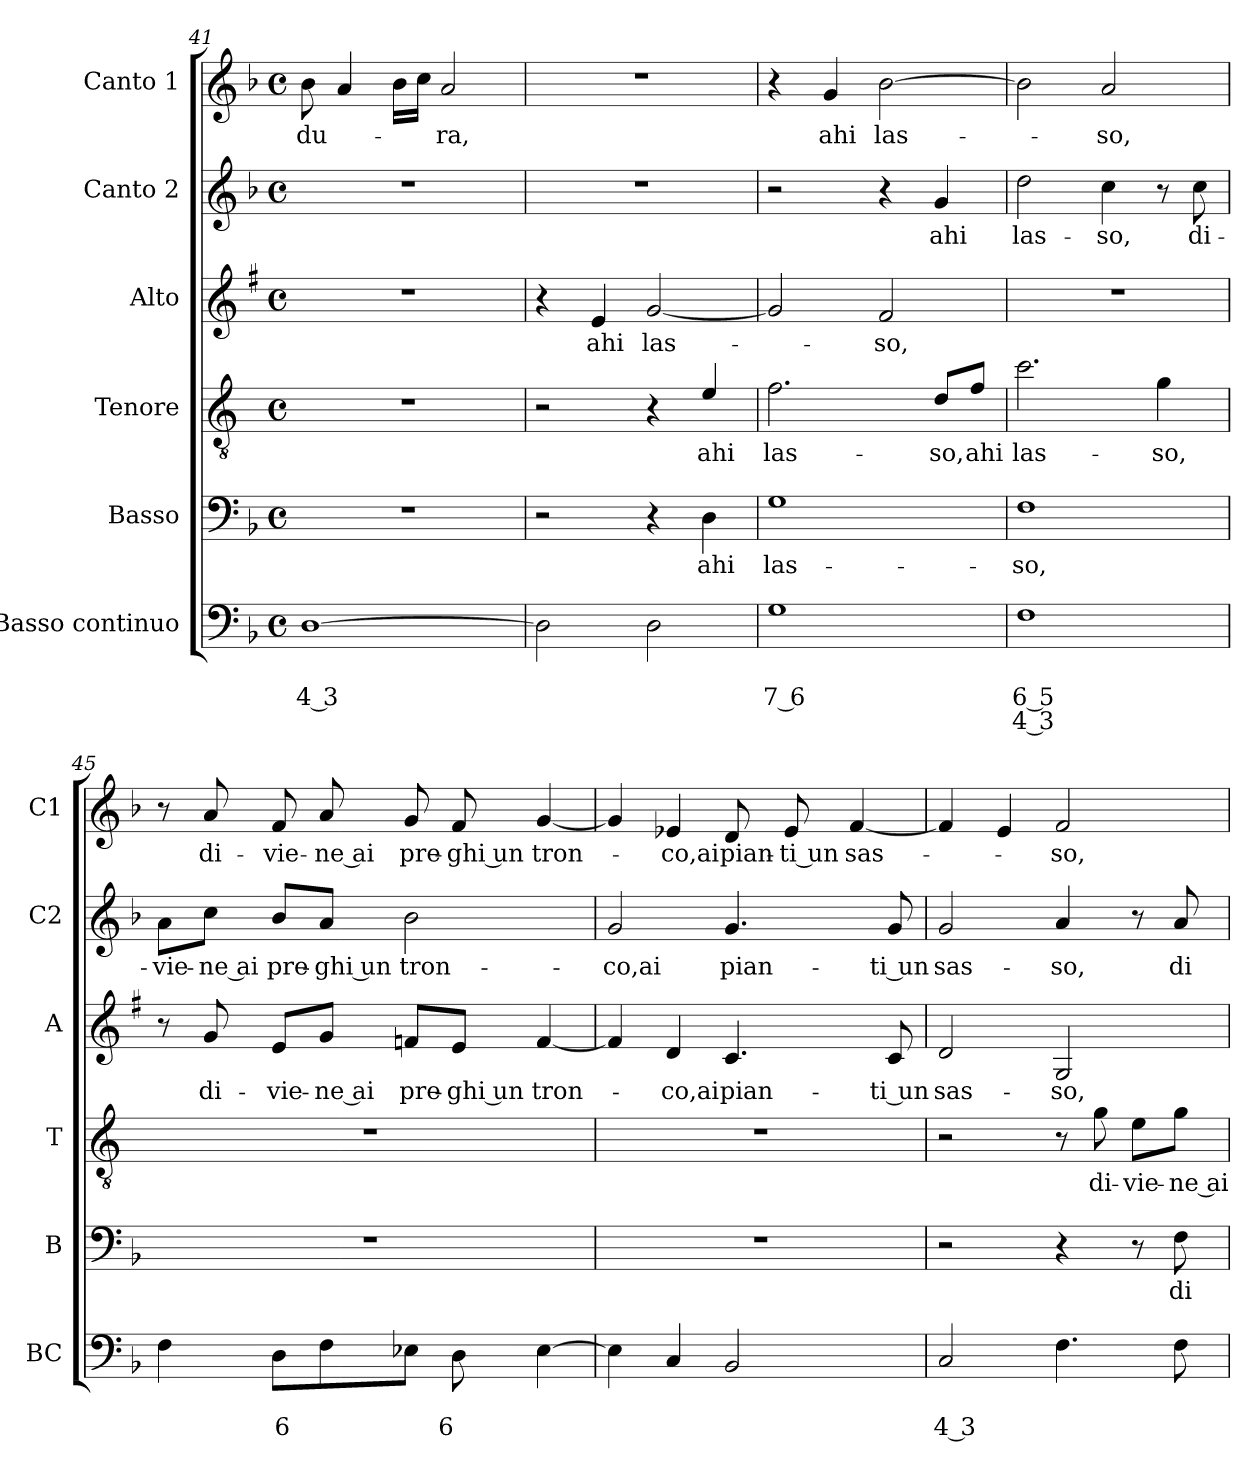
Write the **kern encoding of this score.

**kern	**text	**text	**text	**kern	**text	**kern	**text	**kern	**text	**kern	**text	**kern	**text
*part6	*part6	*part6	*part6	*part5	*part5	*part4	*part4	*part3	*part3	*part2	*part2	*part1	*part1
*staff6	*staff6	*staff6	*staff6	*staff5	*staff5	*staff4	*staff4	*staff3	*staff3	*staff2	*staff2	*staff1	*staff1
*I"Basso continuo	*	*	*	*I"Basso	*	*I"Tenore	*	*I"Alto	*	*I"Canto 2	*	*I"Canto 1	*
*I'BC	*	*	*	*I'B	*	*I'T	*	*I'A	*	*I'C2	*	*I'C1	*
*clefF4	*	*	*	*clefF4	*	*clefGv2	*	*clefG2	*	*clefG2	*	*clefG2	*
*	*	*	*	*	*	*ITrd4c7	*	*ITrd1c2	*	*	*	*	*
*k[b-]	*	*	*	*k[b-]	*	*k[b-]	*	*k[b-]	*	*k[b-]	*	*k[b-]	*
*F:	*	*	*	*F:	*	*F:	*	*F:	*	*F:	*	*F:	*
*M4/4	*	*	*	*M4/4	*	*M4/4	*	*M4/4	*	*M4/4	*	*M4/4	*
*met(c)	*	*	*	*met(c)	*	*met(c)	*	*met(c)	*	*met(c)	*	*met(c)	*
=41	=41	=41	=41	=41	=41	=41	=41	=41	=41	=41	=41	=41	=41
!	!	!LO:LY:b	!	!	!	!	!	!	!	!	!	!	!LO:LY:b
[1D	.	4 3	.	1r	.	1r	.	1r	.	1r	.	8b-\	du-
.	.	.	.	.	.	.	.	.	.	.	.	4a/	.
.	.	.	.	.	.	.	.	.	.	.	.	16b-\LL	.
.	.	.	.	.	.	.	.	.	.	.	.	16cc\JJ	.
!	!	!	!	!	!	!	!	!	!	!	!	!	!LO:LY:b
.	.	.	.	.	.	.	.	.	.	.	.	2a/	-ra,
!!LO:LB:g=z
=42	=42	=42	=42	=42	=42	=42	=42	=42	=42	=42	=42	=42	=42
2D\]	.	.	.	2r	.	2r	.	4r	.	1r	.	1r	.
!	!	!	!	!	!	!	!	!	!LO:LY:b	!	!	!	!
.	.	.	.	.	.	.	.	4d/	ahi	.	.	.	.
!	!	!	!	!	!	!	!	!	!LO:LY:b	!	!	!	!
2D\	.	.	.	4r	.	4r	.	[2f/	las-	.	.	.	.
!	!	!	!	!	!LO:LY:b	!	!LO:LY:b	!	!	!	!	!	!
.	.	.	.	4D\	ahi	4A/	ahi	.	.	.	.	.	.
=43	=43	=43	=43	=43	=43	=43	=43	=43	=43	=43	=43	=43	=43
!	!	!LO:LY:b	!	!	!LO:LY:b	!	!LO:LY:b	!	!	!	!	!	!
1G	.	7 6	.	1G	las-	2.B-\	las-	2f/]	.	2r	.	4r	.
!	!	!	!	!	!	!	!	!	!	!	!	!	!LO:LY:b
.	.	.	.	.	.	.	.	.	.	.	.	4g/	ahi
!	!	!	!	!	!	!	!	!	!LO:LY:b	!	!	!	!LO:LY:b
.	.	.	.	.	.	.	.	2e/	-so,	4r	.	[2b-\	las-
!	!	!	!	!	!	!	!LO:LY:b	!	!	!	!LO:LY:b	!	!
.	.	.	.	.	.	8G/L	-so,	.	.	4g/	ahi	.	.
!	!	!	!	!	!	!	!LO:LY:b	!	!	!	!	!	!
.	.	.	.	.	.	8B-/J	ahi	.	.	.	.	.	.
=44	=44	=44	=44	=44	=44	=44	=44	=44	=44	=44	=44	=44	=44
!	!	!LO:LY:b	!LO:LY:b	!	!LO:LY:b	!	!LO:LY:b	!	!	!	!LO:LY:b	!	!
1F	.	6 5	4 3	1F	-so,	2.f\	las-	1r	.	2dd\	las-	2b-\]	.
!	!	!	!	!	!	!	!	!	!	!	!LO:LY:b	!	!LO:LY:b
.	.	.	.	.	.	.	.	.	.	4cc\	-so,	2a/	-so,
!	!	!	!	!	!	!	!LO:LY:b	!	!	!	!	!	!
.	.	.	.	.	.	4c\	-so,	.	.	8r	.	.	.
!	!	!	!	!	!	!	!	!	!	!	!LO:LY:b	!	!
.	.	.	.	.	.	.	.	.	.	8cc\	di-	.	.
=45	=45	=45	=45	=45	=45	=45	=45	=45	=45	=45	=45	=45	=45
!	!	!	!	!	!	!	!	!	!	!	!LO:LY:b	!	!
4F\	.	.	.	1r	.	1r	.	8r	.	8a\L	-vie-	8r	.
!	!	!	!	!	!	!	!	!	!LO:LY:b	!	!LO:LY:b	!	!LO:LY:b
.	.	.	.	.	.	.	.	8f/	di-	8cc\J	-ne ai	8a/	di-
!	!	!LO:LY:b	!	!	!	!	!	!	!LO:LY:b	!	!LO:LY:b	!	!LO:LY:b
8D\L	.	6	.	.	.	.	.	8d/L	-vie-	8b-/L	pre-	8f/	-vie-
!	!	!	!	!	!	!	!	!	!LO:LY:b	!	!LO:LY:b	!	!LO:LY:b
8F\	.	.	.	.	.	.	.	8f/J	-ne ai	8a/J	-ghi un	8a/	-ne ai
!	!	!	!	!	!	!	!	!	!LO:LY:b	!	!LO:LY:b	!	!LO:LY:b
8E-X\J	.	.	.	.	.	.	.	8e-X/L	pre-	2b-\	tron-	8g/	pre-
!	!	!LO:LY:b	!	!	!	!	!	!	!LO:LY:b	!	!	!	!LO:LY:b
8D\	.	6	.	.	.	.	.	8d/J	-ghi un	.	.	8f/	-ghi un
!	!	!	!	!	!	!	!	!	!LO:LY:b	!	!	!	!LO:LY:b
[4E-\	.	.	.	.	.	.	.	[4e-/	tron-	.	.	[4g/	tron-
=46	=46	=46	=46	=46	=46	=46	=46	=46	=46	=46	=46	=46	=46
!	!	!	!	!	!	!	!	!	!	!	!LO:LY:b	!	!
4E-\]	.	.	.	1r	.	1r	.	4e-/]	.	2g/	-co,ai	4g/]	.
!	!	!	!	!	!	!	!	!	!LO:LY:b	!	!	!	!LO:LY:b
4C/	.	.	.	.	.	.	.	4c/	-co,ai	.	.	4e-X/	-co,ai
!	!	!	!	!	!	!	!	!	!LO:LY:b	!	!LO:LY:b	!	!LO:LY:b
2BB-/	.	.	.	.	.	.	.	4.B-/	pian-	4.g/	pian-	8d/	pian-
!	!	!	!	!	!	!	!	!	!	!	!	!	!LO:LY:b
.	.	.	.	.	.	.	.	.	.	.	.	8e-/	-ti un
!	!	!	!	!	!	!	!	!	!	!	!	!	!LO:LY:b
.	.	.	.	.	.	.	.	.	.	.	.	[4f/	sas-
!	!	!	!	!	!	!	!	!	!LO:LY:b	!	!LO:LY:b	!	!
.	.	.	.	.	.	.	.	8B-/	-ti un	8g/	-ti un	.	.
!!LO:LB:g=z
=47	=47	=47	=47	=47	=47	=47	=47	=47	=47	=47	=47	=47	=47
!	!	!LO:LY:b	!	!	!	!	!	!	!LO:LY:b	!	!LO:LY:b	!	!
2C/	.	4 3	.	2r	.	2r	.	2c/	sas-	2g/	sas-	4f/]	.
.	.	.	.	.	.	.	.	.	.	.	.	4e/	.
!	!	!	!	!	!	!	!	!	!LO:LY:b	!	!LO:LY:b	!	!LO:LY:b
4.F\	.	.	.	4r	.	8r	.	2F/	-so,	4a/	-so,	2f/	-so,
!	!	!	!	!	!	!	!LO:LY:b	!	!	!	!	!	!
.	.	.	.	.	.	8c\	di-	.	.	.	.	.	.
!	!	!	!	!	!	!	!LO:LY:b	!	!	!	!	!	!
.	.	.	.	8r	.	8A\L	-vie-	.	.	8r	.	.	.
!	!	!	!	!	!LO:LY:b	!	!LO:LY:b	!	!	!	!LO:LY:b	!	!
8F\	.	.	.	8F\	di-	8c\J	-ne ai	.	.	8a/	di-	.	.
=	=	=	=	=	=	=	=	=	=	=	=	=	=
*-	*-	*-	*-	*-	*-	*-	*-	*-	*-	*-	*-	*-	*-
